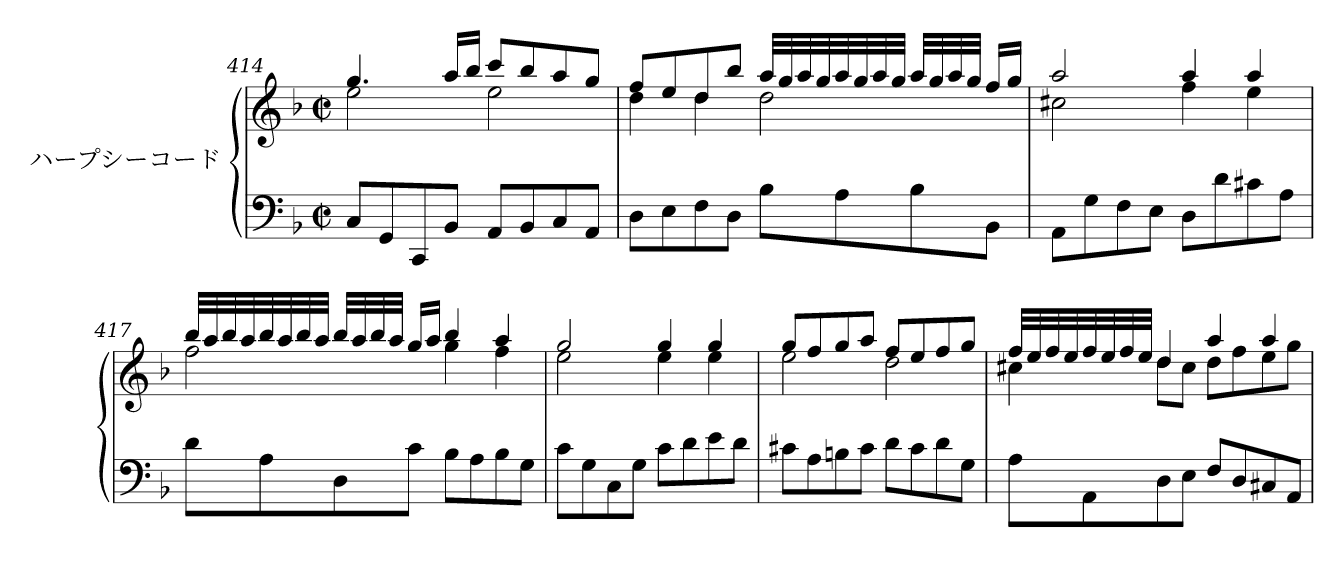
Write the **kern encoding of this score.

**kern	**kern
*part1	*part1
*staff2	*staff1
*I"ハープシーコード	*
*clefF4	*clefG2
*k[b-]	*k[b-]
*M2/2	*M2/2
*met(c|)	*met(c|)
=414	=414
*	*^
8C/L	4.gg/	2ee\
8GG/	.	.
8CC/	.	.
8BB-/J	16aa/LL	.
.	16bb-/JJ	.
8AA/L	8ccc/L	2ee\
8BB-/	8bb-/	.
8C/	8aa/	.
8AA/J	8gg/J	.
!!LO:LB:g=z	!!
=415	=415	=415
8D\L	8ff/L	4dd\
8E\	8ee/	.
8F\	8dd/	4dd\
8D\J	8bb-/J	.
8B-\L	32aa/LLL	2dd\
.	32gg/	.
.	32aa/	.
.	32gg/	.
8A\	32aa/	.
.	32gg/	.
.	32aa/	.
.	32gg/JJJ	.
8B-\	32aa/LLL	.
.	32gg/	.
.	32aa/	.
.	32gg/JJJ	.
8BB-\J	16ff/LL	.
.	16gg/JJ	.
=416	=416	=416
8AA\L	2aa/	2cc#X\
8G\	.	.
8F\	.	.
8E\J	.	.
8D\L	4aa/	4ff\
8d\	.	.
8c#X\	4aa/	4ee\
8A\J	.	.
!!LO:LB:g=z	!!
=417	=417	=417
8d\L	32bb-/LLL	2ff\
.	32aa/	.
.	32bb-/	.
.	32aa/	.
8A\	32bb-/	.
.	32aa/	.
.	32bb-/	.
.	32aa/JJJ	.
8D\	32bb-/LLL	.
.	32aa/	.
.	32bb-/	.
.	32aa/JJJ	.
8c\J	16gg/LL	.
.	16aa/JJ	.
8B-\L	4bb-/	4gg\
8A\	.	.
8B-\	4aa/	4ff\
8G\J	.	.
=418	=418	=418
8c\L	2gg/	2ee\
8G\	.	.
8C\	.	.
8G\J	.	.
8c\L	4gg/	4ee\
8d\	.	.
8e\	4gg/	4ee\
8d\J	.	.
=419	=419	=419
8c#X\L	8gg/L	2ee\
8A\	8ff/	.
8Bn\	8gg/	.
8c#\J	8aa/J	.
8d\L	8ff/L	2dd\
8c#\	8ee/	.
8d\	8ff/	.
8G\J	8gg/J	.
!!LO:LB:g=z	!!
=420	=420	=420
8A\L	32ff/LLL	4cc#X\
.	32ee/	.
.	32ff/	.
.	32ee/	.
8AA\	32ff/	.
.	32ee/	.
.	32ff/	.
.	32ee/JJJ	.
8D\	4dd/	8dd\L
8E\J	.	8cc#\J
8F/L	4aa/	8dd\L
8D/	.	8ff\
8C#X/	4aa/	8ee\
8AA/J	.	8gg\J
*	*v	*v
=	=
*-	*-
